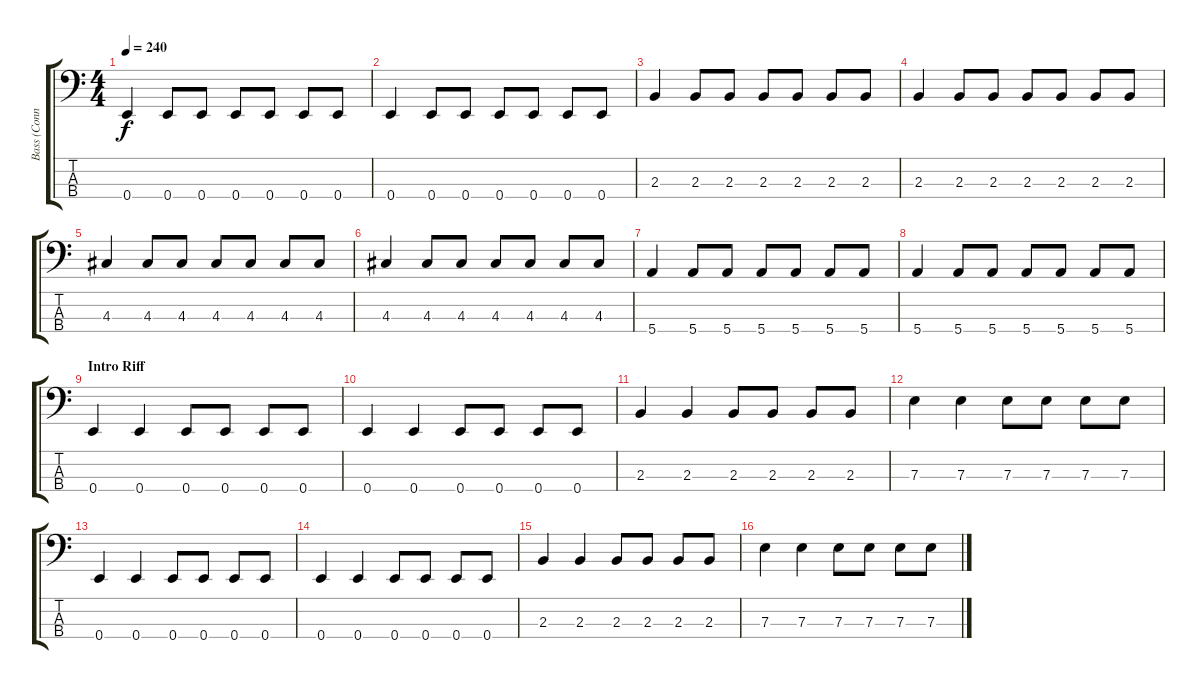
\track ("Bass (Connor)" "Bass (Conn") {instrument electricbasspick}
\staff {score tabs}
\tuning (G2 D2 A1 E1) {hide}
\ts (4 4)
\tempo 240
\clef f4
\ks c
0.4.4{dy f} 0.4.8 0.4.8 0.4.8 0.4.8 0.4.8 0.4.8 |
0.4.4 0.4.8 0.4.8 0.4.8 0.4.8 0.4.8 0.4.8 |
2.3.4 2.3.8 2.3.8 2.3.8 2.3.8 2.3.8 2.3.8 |
2.3.4 2.3.8 2.3.8 2.3.8 2.3.8 2.3.8 2.3.8 |
4.3.4 4.3.8 4.3.8 4.3.8 4.3.8 4.3.8 4.3.8 |
4.3.4 4.3.8 4.3.8 4.3.8 4.3.8 4.3.8 4.3.8 |
5.4.4 5.4.8 5.4.8 5.4.8 5.4.8 5.4.8 5.4.8 |
5.4.4 5.4.8 5.4.8 5.4.8 5.4.8 5.4.8 5.4.8 |
\section ("" "Intro Riff")
0.4.4 0.4.4 0.4.8 0.4.8 0.4.8 0.4.8 |
0.4.4 0.4.4 0.4.8 0.4.8 0.4.8 0.4.8 |
2.3.4 2.3.4 2.3.8 2.3.8 2.3.8 2.3.8 |
7.3.4 7.3.4 7.3.8 7.3.8 7.3.8 7.3.8 |
0.4.4 0.4.4 0.4.8 0.4.8 0.4.8 0.4.8 |
0.4.4 0.4.4 0.4.8 0.4.8 0.4.8 0.4.8 |
2.3.4 2.3.4 2.3.8 2.3.8 2.3.8 2.3.8 |
7.3.4 7.3.4 7.3.8 7.3.8 7.3.8 7.3.8
